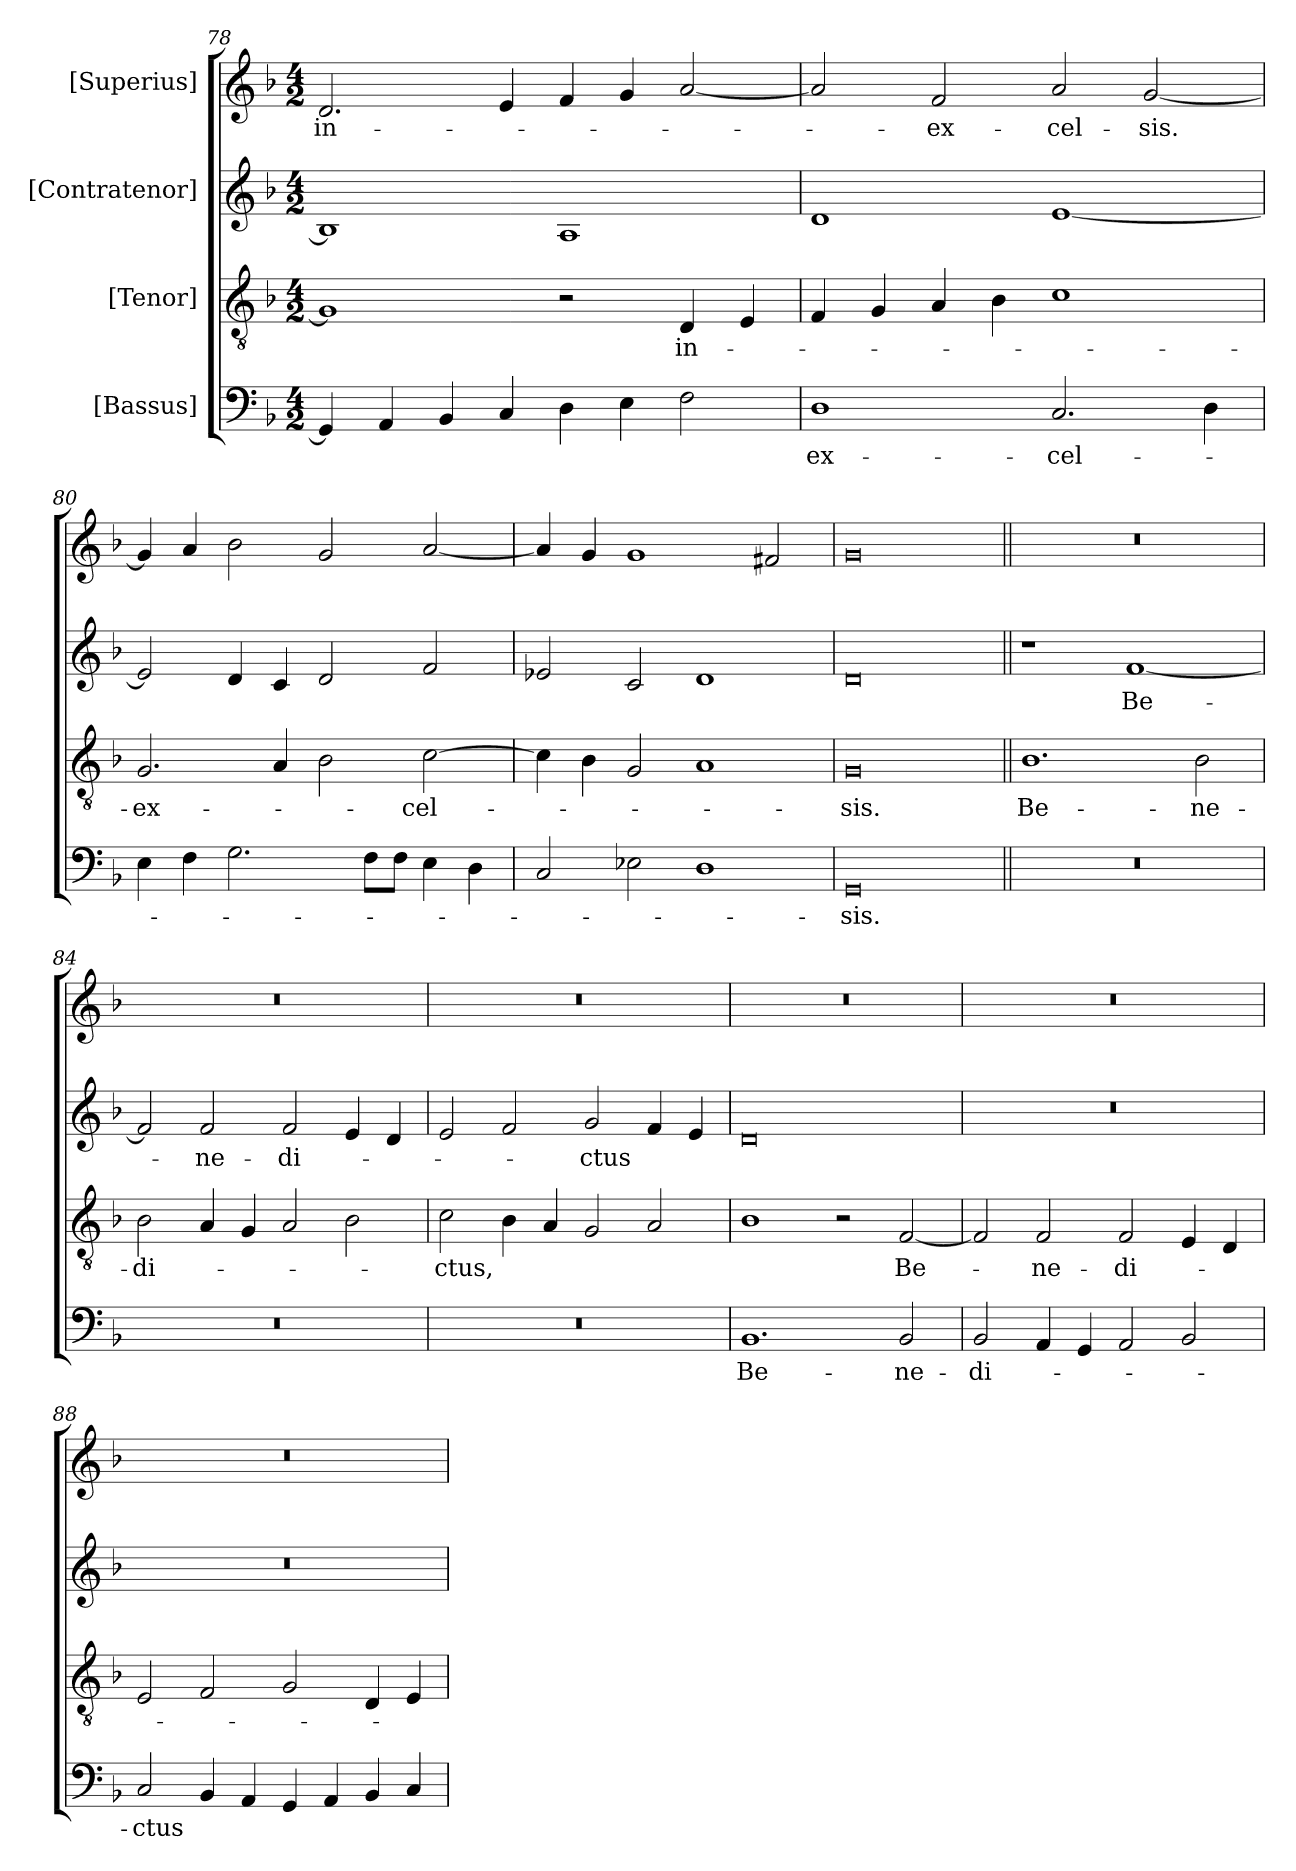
**kern	**text	**kern	**text	**kern	**text	**kern	**text
*part4	*part4	*part3	*part3	*part2	*part2	*part1	*part1
*staff4	*staff4	*staff3	*staff3	*staff2	*staff2	*staff1	*staff1
*I"[Bassus]	*	*I"[Tenor]	*	*I"[Contratenor]	*	*I"[Superius]	*
*clefF4	*	*clefGv2	*	*clefG2	*	*clefG2	*
*k[b-]	*	*k[b-]	*	*k[b-]	*	*k[b-]	*
*M4/2	*	*M4/2	*	*M4/2	*	*M4/2	*
=78	=78	=78	=78	=78	=78	=78	=78
4GG/]	.	1G/]	.	1B-/]	.	2.d/	in-
4AA/	.	.	.	.	.	.	.
4BB-/	.	.	.	.	.	.	.
4C/	.	.	.	.	.	4e/	.
4D\	.	2r	.	1A/	.	4f/	.
4E\	.	.	.	.	.	4g/	.
2F\	.	4D/	in-	.	.	[2a/	.
.	.	4E/	.	.	.	.	.
=79	=79	=79	=79	=79	=79	=79	=79
1D\	ex-	4F/	.	1d/	.	2a/]	.
.	.	4G/	.	.	.	.	.
.	.	4A/	.	.	.	2f/	ex-
.	.	4B-\	.	.	.	.	.
2.C/	-cel-	1c\	.	[1e/	.	2a/	-cel-
.	.	.	.	.	.	[2g/	-sis.
4D\	.	.	.	.	.	.	.
=80	=80	=80	=80	=80	=80	=80	=80
4E\	.	2.G/	ex-	2e/]	.	4g/]	.
4F\	.	.	.	.	.	4a/	.
2.G\	.	.	.	4d/	.	2b-\	.
.	.	4A/	.	4c/	.	.	.
.	.	2B-\	.	2d/	.	2g/	.
8F\L	.	.	.	.	.	.	.
8F\J	.	.	.	.	.	.	.
4E\	.	[2c\	-cel-	2f/	.	[2a/	.
4D\	.	.	.	.	.	.	.
=81	=81	=81	=81	=81	=81	=81	=81
2C/	.	4c\]	.	2e-X/	.	4a/]	.
.	.	4B-\	.	.	.	4g/	.
2E-X\	.	2G/	.	2c/	.	1g/	.
1D\	.	1A/	.	1d/	.	.	.
.	.	.	.	.	.	2f#X/	.
=82	=82	=82	=82	=82	=82	=82	=82
0GG/	-sis.	0G/	-sis.	0d/	.	0g/	.
=83||	=83||	=83||	=83||	=83||	=83||	=83||	=83||
0r	.	1.B-\	Be-	1r	.	0r	.
.	.	.	.	[1f/	Be-	.	.
.	.	2B-\	-ne-	.	.	.	.
=84	=84	=84	=84	=84	=84	=84	=84
0r	.	2B-\	-di-	2f/]	.	0r	.
.	.	4A/	.	2f/	-ne-	.	.
.	.	4G/	.	.	.	.	.
.	.	2A/	.	2f/	-di-	.	.
.	.	2B-\	.	4e/	.	.	.
.	.	.	.	4d/	.	.	.
=85	=85	=85	=85	=85	=85	=85	=85
0r	.	2c\	-ctus,	2e/	.	0r	.
.	.	4B-\	.	2f/	.	.	.
.	.	4A/	.	.	.	.	.
.	.	2G/	.	2g/	-ctus	.	.
.	.	2A/	.	4f/	.	.	.
.	.	.	.	4e/	.	.	.
=86	=86	=86	=86	=86	=86	=86	=86
1.BB-/	Be-	1B-\	.	0d/	.	0r	.
.	.	2r	.	.	.	.	.
2BB-/	-ne-	[2F/	Be-	.	.	.	.
=87	=87	=87	=87	=87	=87	=87	=87
2BB-/	-di-	2F/]	.	0r	.	0r	.
4AA/	.	2F/	-ne-	.	.	.	.
4GG/	.	.	.	.	.	.	.
2AA/	.	2F/	-di-	.	.	.	.
2BB-/	.	4E/	.	.	.	.	.
.	.	4D/	.	.	.	.	.
=88	=88	=88	=88	=88	=88	=88	=88
2C/	-ctus	2E/	.	0r	.	0r	.
4BB-/	.	2F/	.	.	.	.	.
4AA/	.	.	.	.	.	.	.
4GG/	.	2G/	.	.	.	.	.
4AA/	.	.	.	.	.	.	.
4BB-/	.	4D/	.	.	.	.	.
4C/	.	4E/	.	.	.	.	.
=	=	=	=	=	=	=	=
*-	*-	*-	*-	*-	*-	*-	*-
